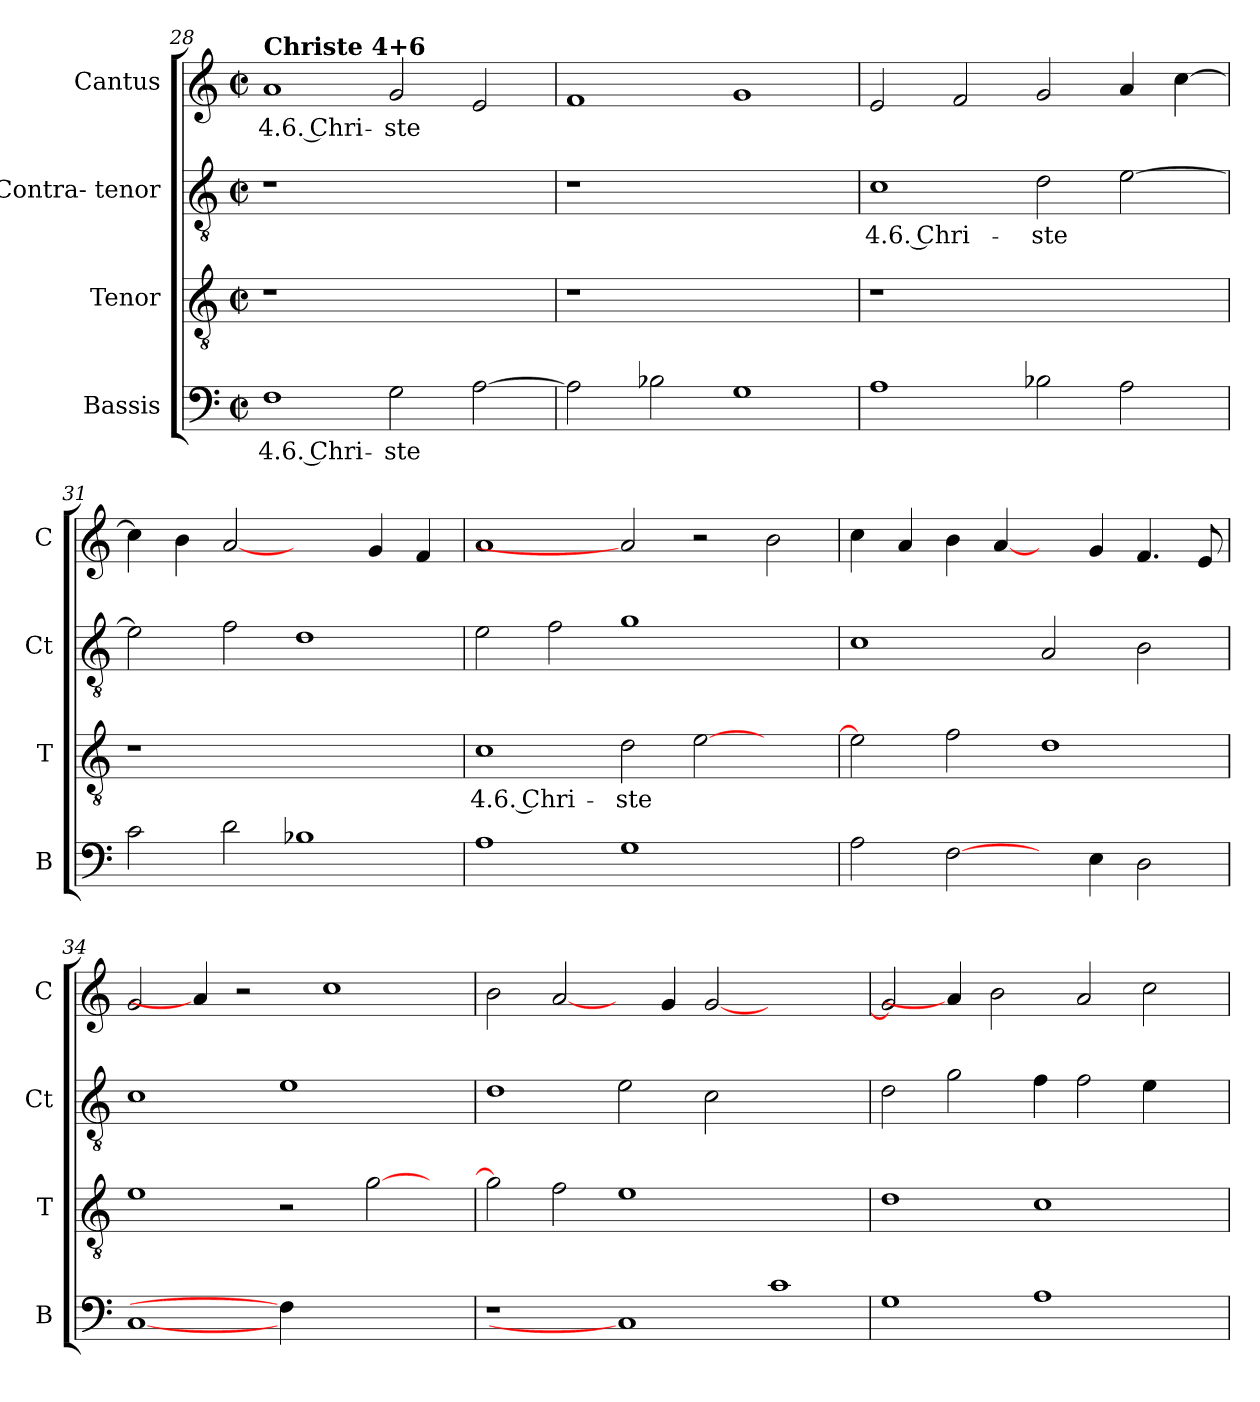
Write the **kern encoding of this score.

**kern	**text	**kern	**text	**kern	**text	**kern	**text
*part4	*part4	*part3	*part3	*part2	*part2	*part1	*part1
*staff4	*staff4	*staff3	*staff3	*staff2	*staff2	*staff1	*staff1
*I"Bassis	*	*I"Tenor	*	*I"Contra- tenor	*	*I"Cantus	*
*I'B	*	*I'T	*	*I'Ct	*	*I'C	*
*clefF4	*	*clefGv2	*	*clefGv2	*	*clefG2	*
*k[]	*	*k[]	*	*k[]	*	*k[]	*
*C:	*	*C:	*	*C:	*	*C:	*
*M2/2	*	*M2/2	*	*M2/2	*	*M2/2	*
*met(c|)	*	*met(c|)	*	*met(c|)	*	*met(c|)	*
=28	=28	=28	=28	=28	=28	=28	=28
!	!	!	!	!	!	!LO:TX:a:B:t=Christe 4+6	!
!	!LO:LY:b	!	!	!	!	!	!LO:LY:b
1F	4.6. Chri-	1r	.	1r	.	1a	4.6. Chri-
!	!LO:LY:b	!	!	!	!	!	!LO:LY:b
2G\	-ste	1ryy	.	1ryy	.	2g/	-ste
[2A\	.	.	.	.	.	2e/	.
=29	=29	=29	=29	=29	=29	=29	=29
2A\]	.	1r	.	1r	.	1f	.
2B-\	.	.	.	.	.	.	.
1G	.	1ryy	.	1ryy	.	1g	.
!!LO:LB:g=z
=30	=30	=30	=30	=30	=30	=30	=30
!	!	!	!	!	!LO:LY:b	!	!
1A	.	1r	.	1c	4.6. Chri-	2e/	.
.	.	.	.	.	.	2f/	.
!	!	!	!	!	!LO:LY:b	!	!
2B-\	.	1ryy	.	2d\	-ste	2g/	.
2A\	.	.	.	[2e\	.	4a/	.
.	.	.	.	.	.	[4cc\	.
=31	=31	=31	=31	=31	=31	=31	=31
2c\	.	1r	.	2e\]	.	4cc\]	.
.	.	.	.	.	.	4b\	.
2d\	.	.	.	2f\	.	[2a	.
1B-	.	1ryy	.	1d	.	2ryy	.
.	.	.	.	.	.	4g/	.
.	.	.	.	.	.	4f/	.
=32	=32	=32	=32	=32	=32	=32	=32
!	!	!	!LO:LY:b	!	!	!	!
1A	.	1c	4.6. Chri-	2e\	.	1a	.
.	.	.	.	2f\	.	.	.
!	!	!	!LO:LY:b	!	!	!	!
1G	.	2d\	-ste	1g	.	2a]	.
.	.	[2e\	.	.	.	2r	.
2ryy	.	2ryy	.	2ryy	.	2b\	.
=33	=33	=33	=33	=33	=33	=33	=33
2A\	.	2e\]	.	1c	.	4cc\	.
.	.	.	.	.	.	4a/	.
[2F\	.	2f\	.	.	.	4b\	.
.	.	.	.	.	.	[4a/	.
4ryy	.	1d	.	2A/	.	4ryy	.
4E\	.	.	.	.	.	4g/	.
2D\	.	.	.	2B\	.	4.f/	.
.	.	.	.	.	.	8e/	.
=34	=34	=34	=34	=34	=34	=34	=34
[1C	.	1e	.	1c	.	2g/	.
.	.	.	.	.	.	4a/]	.
.	.	.	.	.	.	2r	.
4F\]	.	2r	.	1e	.	.	.
1ryy	.	.	.	.	.	1cc	.
.	.	[2g\	.	.	.	.	.
.	.	4ryy	.	4ryy	.	.	.
!!LO:LB:g=z
=35	=35	=35	=35	=35	=35	=35	=35
1r	.	2g\]	.	1d	.	2b\	.
.	.	2f\	.	.	.	[2a/	.
1C]	.	1e	.	2e\	.	4ryy	.
.	.	.	.	.	.	4g/	.
.	.	.	.	2c\	.	[2g/	.
1c	.	1ryy	.	1ryy	.	1ryy	.
=36	=36	=36	=36	=36	=36	=36	=36
1G	.	1d	.	2d\	.	2g/]	.
.	.	.	.	2g\	.	4a/]	.
.	.	.	.	.	.	2b\	.
1A	.	1c	.	4f\	.	.	.
.	.	.	.	2f\	.	2a/	.
.	.	.	.	4e\	.	2cc\	.
4ryy	.	4ryy	.	4ryy	.	.	.
=	=	=	=	=	=	=	=
*-	*-	*-	*-	*-	*-	*-	*-
